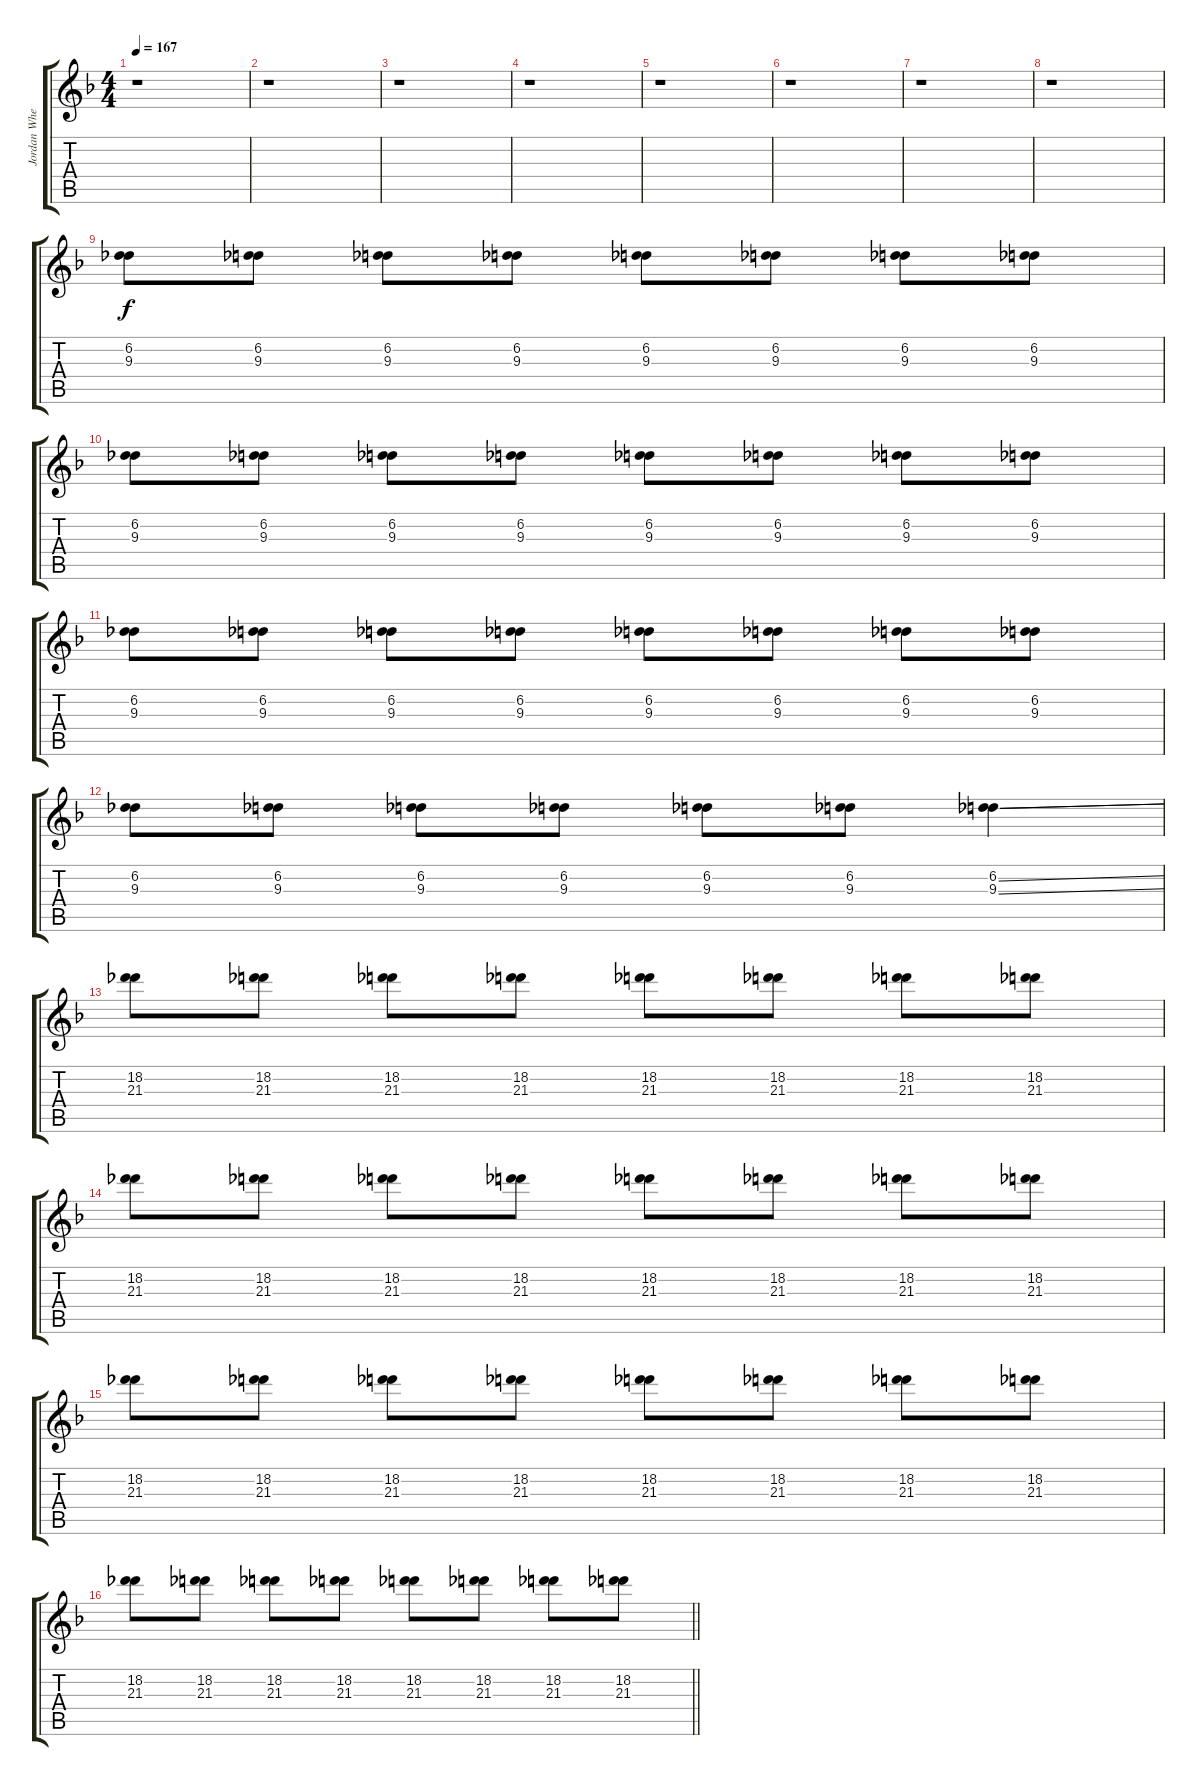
\track ("Jordan Whelan" "Jordan Whe") {instrument distortionguitar}
\staff {score tabs}
\tuning (Db4 Ab3 E3 B2 Gb2 B1) {hide}
\ts (4 4)
\tempo 167
\clef g2
\ks f
r.1{dy f} |
r.1 |
r.1 |
r.1 |
r.1 |
r.1 |
r.1 |
r.1 |
(6.2 9.3).8 (6.2 9.3).8 (6.2 9.3).8 (6.2 9.3).8 (6.2 9.3).8 (6.2 9.3).8 (6.2 9.3).8 (6.2 9.3).8 |
(6.2 9.3).8 (6.2 9.3).8 (6.2 9.3).8 (6.2 9.3).8 (6.2 9.3).8 (6.2 9.3).8 (6.2 9.3).8 (6.2 9.3).8 |
(6.2 9.3).8 (6.2 9.3).8 (6.2 9.3).8 (6.2 9.3).8 (6.2 9.3).8 (6.2 9.3).8 (6.2 9.3).8 (6.2 9.3).8 |
(6.2 9.3).8 (6.2 9.3).8 (6.2 9.3).8 (6.2 9.3).8 (6.2 9.3).8 (6.2 9.3).8 (6.2{ss} 9.3{ss}).4 |
(18.2 21.3).8 (18.2 21.3).8 (18.2 21.3).8 (18.2 21.3).8 (18.2 21.3).8 (18.2 21.3).8 (18.2 21.3).8 (18.2 21.3).8 |
(18.2 21.3).8 (18.2 21.3).8 (18.2 21.3).8 (18.2 21.3).8 (18.2 21.3).8 (18.2 21.3).8 (18.2 21.3).8 (18.2 21.3).8 |
(18.2 21.3).8 (18.2 21.3).8 (18.2 21.3).8 (18.2 21.3).8 (18.2 21.3).8 (18.2 21.3).8 (18.2 21.3).8 (18.2 21.3).8 |
\barLineRight lightlight
(18.2 21.3).8 (18.2 21.3).8 (18.2 21.3).8 (18.2 21.3).8 (18.2 21.3).8 (18.2 21.3).8 (18.2 21.3).8 (18.2 21.3).8
